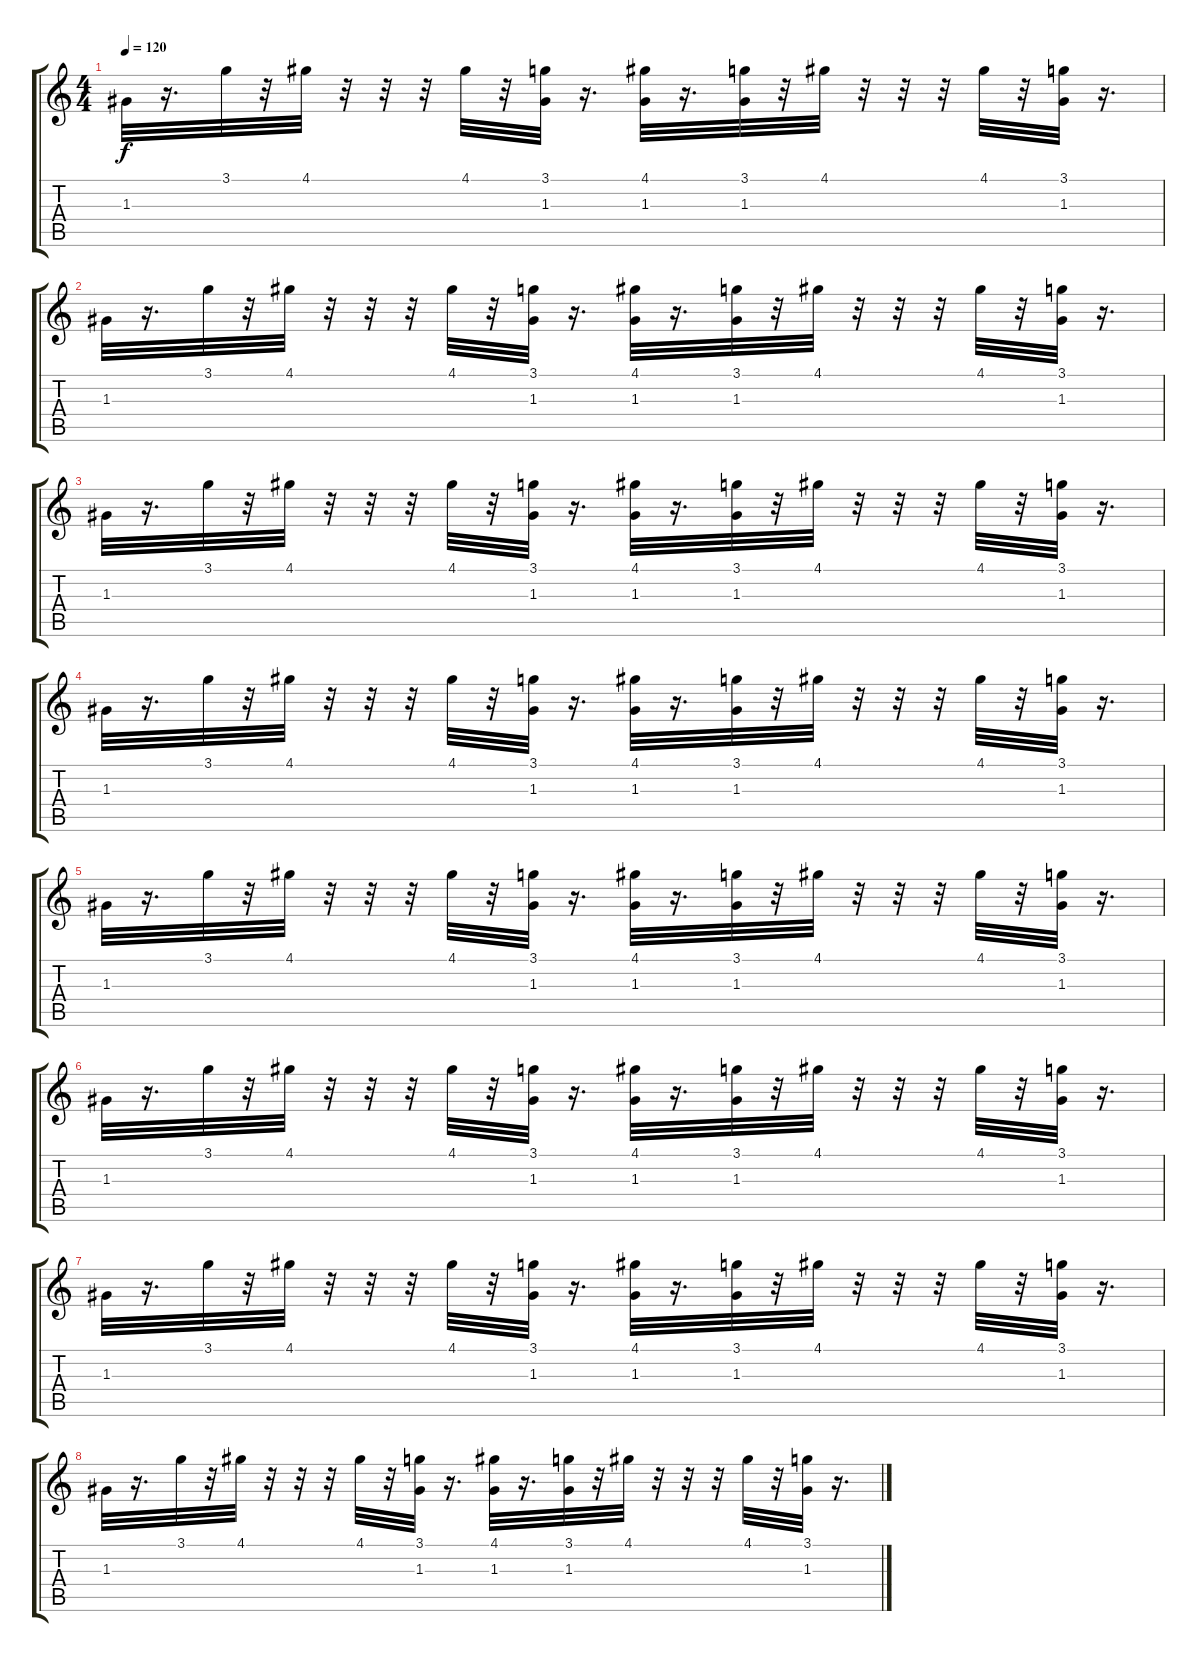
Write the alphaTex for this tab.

\track "" {instrument acousticguitarnylon}
\staff {score tabs}
\tuning (E4 B3 G3 D3 A2 E2) {hide}
\ts (4 4)
\tempo 120
\clef g2
\ks c
1.3.32{dy f} r.16{d} 3.1.32 r.32 4.1.32 r.32 r.32 r.32 4.1.32 r.32 (3.1 1.3).32 r.16{d} (4.1 1.3).32 r.16{d} (3.1 1.3).32 r.32 4.1.32 r.32 r.32 r.32 4.1.32 r.32 (3.1 1.3).32 r.16{d} |
1.3.32 r.16{d} 3.1.32 r.32 4.1.32 r.32 r.32 r.32 4.1.32 r.32 (3.1 1.3).32 r.16{d} (4.1 1.3).32 r.16{d} (3.1 1.3).32 r.32 4.1.32 r.32 r.32 r.32 4.1.32 r.32 (3.1 1.3).32 r.16{d} |
1.3.32 r.16{d} 3.1.32 r.32 4.1.32 r.32 r.32 r.32 4.1.32 r.32 (3.1 1.3).32 r.16{d} (4.1 1.3).32 r.16{d} (3.1 1.3).32 r.32 4.1.32 r.32 r.32 r.32 4.1.32 r.32 (3.1 1.3).32 r.16{d} |
1.3.32 r.16{d} 3.1.32 r.32 4.1.32 r.32 r.32 r.32 4.1.32 r.32 (3.1 1.3).32 r.16{d} (4.1 1.3).32 r.16{d} (3.1 1.3).32 r.32 4.1.32 r.32 r.32 r.32 4.1.32 r.32 (3.1 1.3).32 r.16{d} |
1.3.32 r.16{d} 3.1.32 r.32 4.1.32 r.32 r.32 r.32 4.1.32 r.32 (3.1 1.3).32 r.16{d} (4.1 1.3).32 r.16{d} (3.1 1.3).32 r.32 4.1.32 r.32 r.32 r.32 4.1.32 r.32 (3.1 1.3).32 r.16{d} |
1.3.32 r.16{d} 3.1.32 r.32 4.1.32 r.32 r.32 r.32 4.1.32 r.32 (3.1 1.3).32 r.16{d} (4.1 1.3).32 r.16{d} (3.1 1.3).32 r.32 4.1.32 r.32 r.32 r.32 4.1.32 r.32 (3.1 1.3).32 r.16{d} |
1.3.32 r.16{d} 3.1.32 r.32 4.1.32 r.32 r.32 r.32 4.1.32 r.32 (3.1 1.3).32 r.16{d} (4.1 1.3).32 r.16{d} (3.1 1.3).32 r.32 4.1.32 r.32 r.32 r.32 4.1.32 r.32 (3.1 1.3).32 r.16{d} |
1.3.32 r.16{d} 3.1.32 r.32 4.1.32 r.32 r.32 r.32 4.1.32 r.32 (3.1 1.3).32 r.16{d} (4.1 1.3).32 r.16{d} (3.1 1.3).32 r.32 4.1.32 r.32 r.32 r.32 4.1.32 r.32 (3.1 1.3).32 r.16{d}
